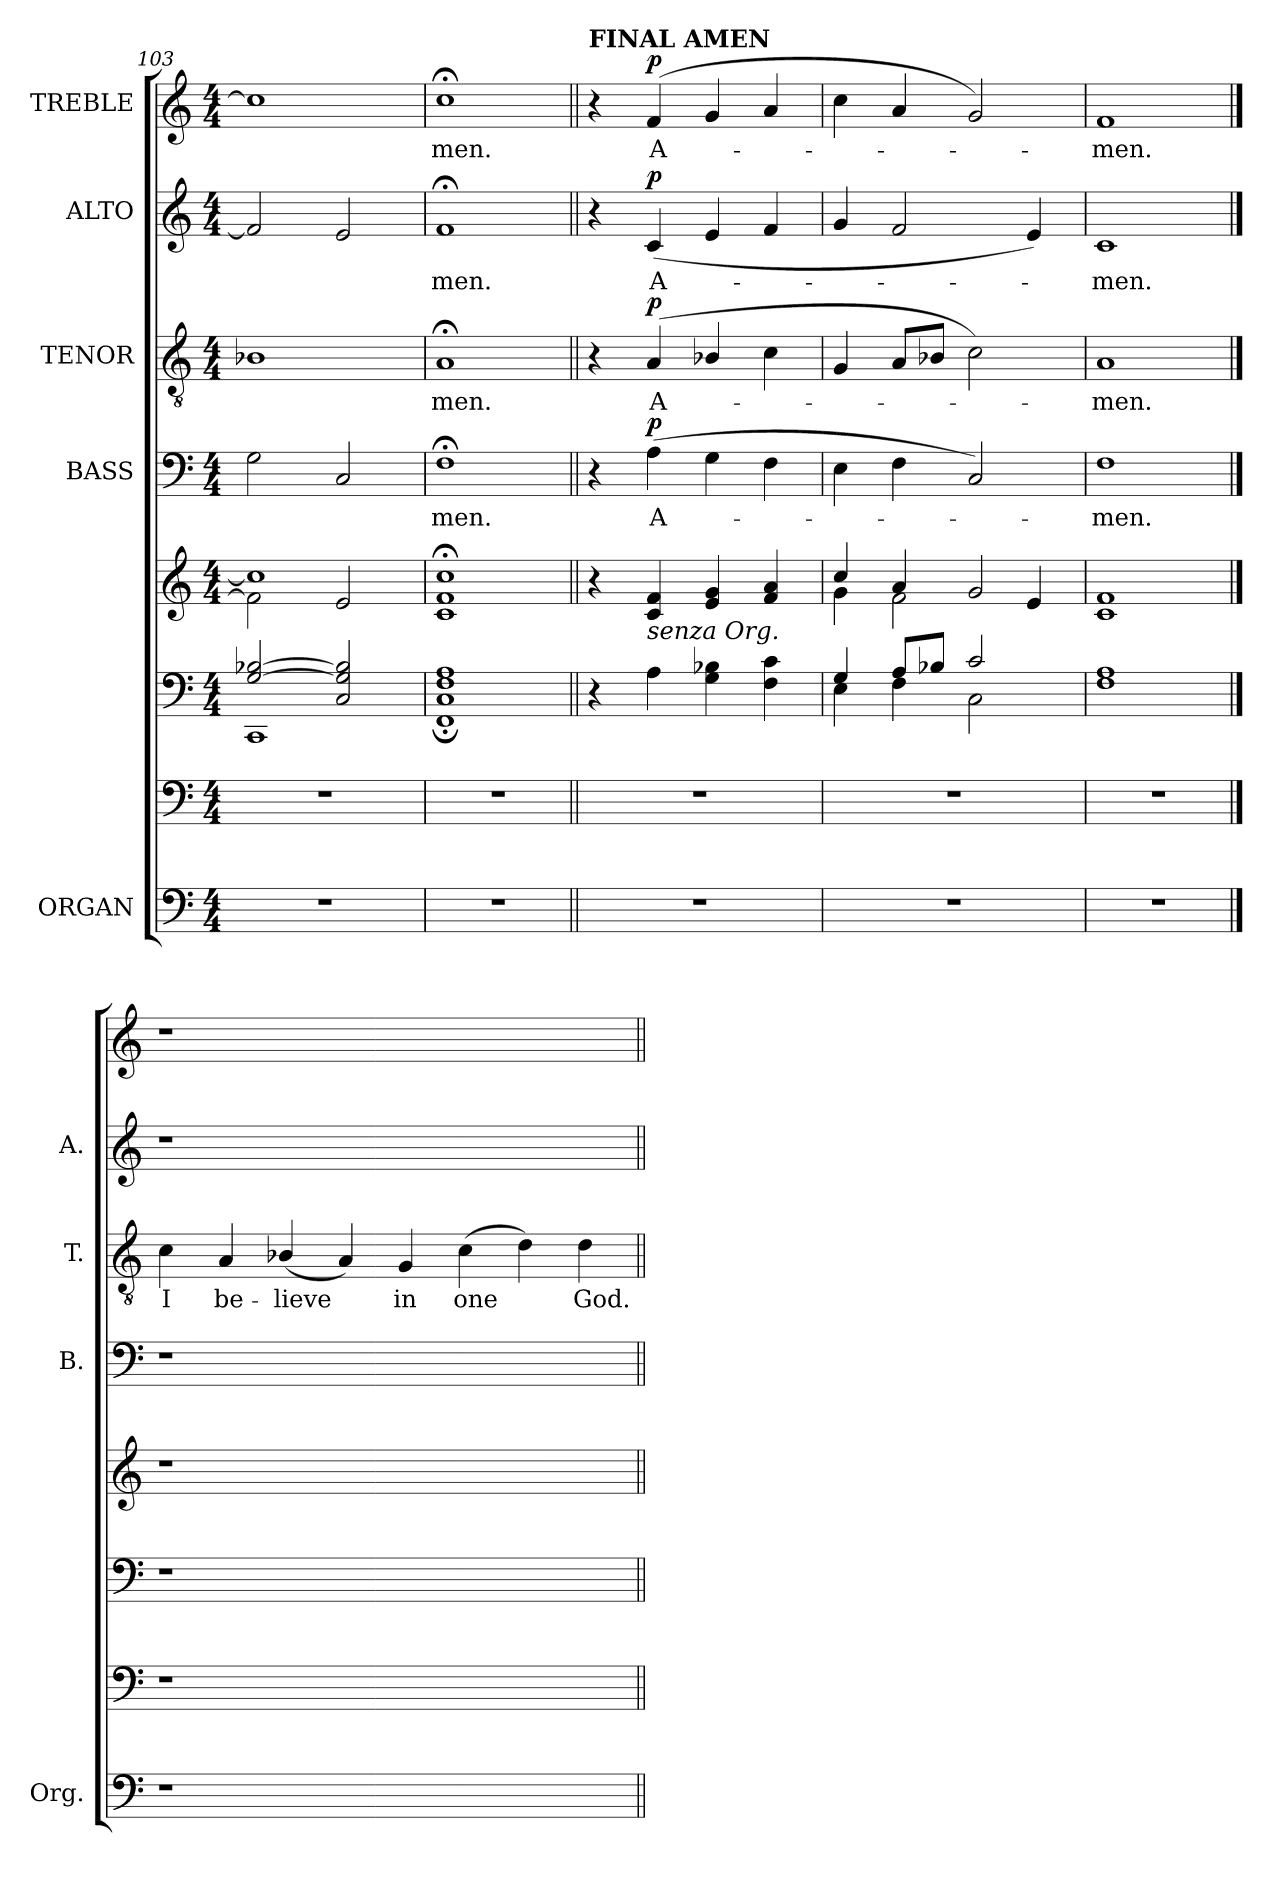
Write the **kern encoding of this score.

**kern	**kern	**kern	**kern	**kern	**text	**dynam	**kern	**text	**dynam	**kern	**text	**dynam	**kern	**text	**dynam
*part5	*part5	*part5	*part5	*part4	*part4	*part4	*part3	*part3	*part3	*part2	*part2	*part2	*part1	*part1	*part1
*staff8	*staff7	*staff6	*staff5	*staff4	*staff4	*staff4	*staff3	*staff3	*staff3	*staff2	*staff2	*staff2	*staff1	*staff1	*staff1
*I"ORGAN	*	*	*	*I"BASS	*	*	*I"TENOR	*	*	*I"ALTO	*	*	*I"TREBLE	*	*
*I'Org.	*	*	*	*I'B.	*	*	*I'T.	*	*	*I'A.	*	*	*	*	*
*clefF4	*clefF4	*clefF4	*clefG2	*clefF4	*	*	*clefGv2	*	*	*clefG2	*	*	*clefG2	*	*
*	*	*	*	*	*	*	*ITrd7c12	*	*	*	*	*	*	*	*
*k[]	*k[]	*k[]	*k[]	*k[]	*	*	*k[]	*	*	*k[]	*	*	*k[]	*	*
*C:	*C:	*C:	*C:	*C:	*	*	*C:	*	*	*C:	*	*	*C:	*	*
*M4/4	*M4/4	*M4/4	*M4/4	*M4/4	*	*	*M4/4	*	*	*M4/4	*	*	*M4/4	*	*
=103	=103	=103	=103	=103	=103	=103	=103	=103	=103	=103	=103	=103	=103	=103	=103
*	*	*^	*^	*	*	*	*	*	*	*	*	*	*	*	*
1r	1r	[2Gi/ [2B-i	1CCi	1cci]	2fi\]	2Gi\	.	.	1BB-i	.	.	2fi/]	.	.	1cci]	.	.
.	.	2Ci/ 2Gi] 2B-i]	.	.	2ei/	2Ci/	.	.	.	.	.	2ei/	.	.	.	.	.
*	*	*	*	*v	*v	*	*	*	*	*	*	*	*	*	*	*	*
=104	=104	=104	=104	=104	=104	=104	=104	=104	=104	=104	=104	=104	=104	=104	=104	=104
*	*	*	*	*^	*	*	*	*	*	*	*	*	*	*	*	*
!	!	!	!	!	!	!	!LO:LY:b:color=#000000	!	!	!	!	!	!	!	!	!	!
*	*	*	*	*v	*v	*	*	*	*	*	*	*	*	*	*	*	*
*	*	*	*	*^	*	*	*	*	*	*	*	*	*	*	*	*
!	!	!	!	!	!	!	!	!	!	!LO:LY:b:color=#000000	!	!	!	!	!	!	!
*	*	*	*	*v	*v	*	*	*	*	*	*	*	*	*	*	*	*
*	*	*	*	*^	*	*	*	*	*	*	*	*	*	*	*	*
!	!	!	!	!	!	!	!	!	!	!	!	!	!LO:LY:b:color=#000000	!	!	!	!
*	*	*	*	*v	*v	*	*	*	*	*	*	*	*	*	*	*	*
*	*	*	*	*^	*	*	*	*	*	*	*	*	*	*	*	*
!	!	!	!	!	!	!	!	!	!	!	!	!	!	!	!	!LO:LY:b:color=#000000	!
*	*	*	*	*v	*v	*	*	*	*	*	*	*	*	*	*	*	*
1r	1r	1Ci 1Fi 1Ai	1FF;i	1ci; 1fi; 1cci;	1F;i	-men.	.	1AA;i	-men.	.	1f;i	-men.	.	1cc;i	-men.	.
!!LO:LB:g=z
=105||	=105||	=105||	=105||	=105||	=105||	=105||	=105||	=105||	=105||	=105||	=105||	=105||	=105||	=105||	=105||	=105||
!	!	!	!	!	!	!	!	!	!	!	!	!	!	!LO:TX:a:B:t=FINAL AMEN	!	!
*	*	*v	*v	*	*	*	*	*	*	*	*	*	*	*	*	*
1r	1r	4r	4r	4r	.	.	4r	.	.	4r	.	.	4r	.	.
!	!	!	!	!	!LO:LY:b:color=#000000	!	!	!	!	!	!	!	!	!	!
!	!	!	!	!	!	!	!	!LO:LY:b:color=#000000	!	!	!	!	!	!	!
!	!	!	!	!	!	!	!	!	!	!	!LO:LY:b:color=#000000	!	!	!	!
!	!	!	!LO:TX:b:i:t=senza Org.	!	!	!	!	!	!	!	!	!	!	!	!
!	!	!	!	!	!	!	!	!	!	!	!	!	!	!LO:LY:b:color=#000000	!
.	.	4Ai\	4ci/ 4fi	(4Ai\	A-	p	(4AAi/	A-	p	(4ci/	A-	p	(4fi/	A-	p
.	.	4Gi\ 4B-i	4ei/ 4gi	4Gi\	.	.	4BB-i/	.	.	4ei/	.	.	4gi/	.	.
.	.	4Fi\ 4ci	4fi/ 4ai	4Fi\	.	.	4Ci\	.	.	4fi/	.	.	4ai/	.	.
=106	=106	=106	=106	=106	=106	=106	=106	=106	=106	=106	=106	=106	=106	=106	=106
*	*	*^	*^	*	*	*	*	*	*	*	*	*	*	*	*
1r	1r	4Gi/	4Ei\	4cci/	4gi\	4Ei\	.	.	4GGi/	.	.	4gi/	.	.	4cci\	.	.
.	.	8Ai/L	4Fi\	4ai/	2fi\	4Fi\	.	.	8AAi/L	.	.	2fi/	.	.	4ai/	.	.
.	.	8B-i/J	.	.	.	.	.	.	8BB-i/J	.	.	.	.	.	.	.	.
.	.	2ci/	2Ci\	2gi/	.	2Ci/)	.	.	2Ci\)	.	.	.	.	.	2gi/)	.	.
.	.	.	.	.	4ei/	.	.	.	.	.	.	4ei/)	.	.	.	.	.
*	*	*v	*v	*	*	*	*	*	*	*	*	*	*	*	*	*	*
*	*	*	*v	*v	*	*	*	*	*	*	*	*	*	*	*	*
=107	=107	=107	=107	=107	=107	=107	=107	=107	=107	=107	=107	=107	=107	=107	=107
*	*	*	*^	*	*	*	*	*	*	*	*	*	*	*	*
!	!	!	!	!	!	!LO:LY:b:color=#000000	!	!	!	!	!	!	!	!	!	!
*	*	*	*v	*v	*	*	*	*	*	*	*	*	*	*	*	*
*	*	*	*^	*	*	*	*	*	*	*	*	*	*	*	*
!	!	!	!	!	!	!	!	!	!LO:LY:b:color=#000000	!	!	!	!	!	!	!
*	*	*	*v	*v	*	*	*	*	*	*	*	*	*	*	*	*
*	*	*	*^	*	*	*	*	*	*	*	*	*	*	*	*
!	!	!	!	!	!	!	!	!	!	!	!	!LO:LY:b:color=#000000	!	!	!	!
*	*	*	*v	*v	*	*	*	*	*	*	*	*	*	*	*	*
*	*	*	*^	*	*	*	*	*	*	*	*	*	*	*	*
!	!	!	!	!	!	!	!	!	!	!	!	!	!	!	!LO:LY:b:color=#000000	!
*	*	*	*v	*v	*	*	*	*	*	*	*	*	*	*	*	*
1r	1r	1Fi 1Ai	1ci 1fi	1Fi	-men.	.	1AAi	-men.	.	1ci	-men.	.	1fi	-men.	.
!!LO:PB:g=z
==1	==1	==1	==1	==1	==1	==1	==1	==1	==1	==1	==1	==1	==1	==1	==1
!LO:N:vis=1	!LO:N:vis=1	!LO:N:vis=1	!LO:N:vis=1	!LO:N:vis=1	!	!	!	!	!	!	!	!	!	!	!
!	!	!	!	!	!	!	!	!LO:LY:b:color=#000000	!	!LO:N:vis=1	!	!	!LO:N:vis=1	!	!
0r	0r	0r	0r	1r	.	.	4Ci\	I	.	1r	.	.	1r	.	.
!	!	!	!	!	!	!	!	!LO:LY:b:color=#000000	!	!	!	!	!	!	!
.	.	.	.	.	.	.	4AAi/	be-	.	.	.	.	.	.	.
!	!	!	!	!	!	!	!	!LO:LY:b:color=#000000	!	!	!	!	!	!	!
.	.	.	.	.	.	.	(4BB-i/	-lieve	.	.	.	.	.	.	.
.	.	.	.	.	.	.	4AAi/)	.	.	.	.	.	.	.	.
!	!	!	!	!	!	!	!	!LO:LY:b:color=#000000	!	!	!	!	!	!	!
.	.	.	.	1ryy	.	.	4GGi/	in	.	1ryy	.	.	1ryy	.	.
!	!	!	!	!	!	!	!	!LO:LY:b:color=#000000	!	!	!	!	!	!	!
.	.	.	.	.	.	.	(4Ci\	one	.	.	.	.	.	.	.
.	.	.	.	.	.	.	4Di\)	.	.	.	.	.	.	.	.
!	!	!	!	!	!	!	!	!LO:LY:b:color=#000000	!	!	!	!	!	!	!
.	.	.	.	.	.	.	4Di\	God.	.	.	.	.	.	.	.
=||	=||	=||	=||	=||	=||	=||	=||	=||	=||	=||	=||	=||	=||	=||	=||
*-	*-	*-	*-	*-	*-	*-	*-	*-	*-	*-	*-	*-	*-	*-	*-
